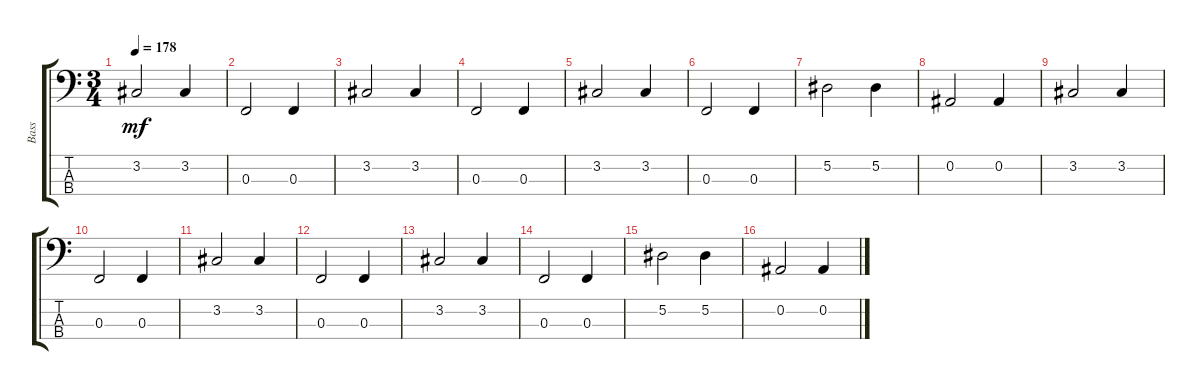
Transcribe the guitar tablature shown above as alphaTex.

\track ("Bass" "Bass") {instrument slapbass1}
\staff {score tabs}
\tuning (Eb2 Bb1 F1 C1) {hide}
\ts (3 4)
\tempo 178
\clef f4
\ks c
3.2.2{dy mf} 3.2.4 |
0.3.2 0.3.4 |
3.2.2 3.2.4 |
0.3.2 0.3.4 |
3.2.2 3.2.4 |
0.3.2 0.3.4 |
5.2.2 5.2.4 |
0.2.2 0.2.4 |
3.2.2 3.2.4 |
0.3.2 0.3.4 |
3.2.2 3.2.4 |
0.3.2 0.3.4 |
3.2.2 3.2.4 |
0.3.2 0.3.4 |
5.2.2 5.2.4 |
0.2.2 0.2.4
